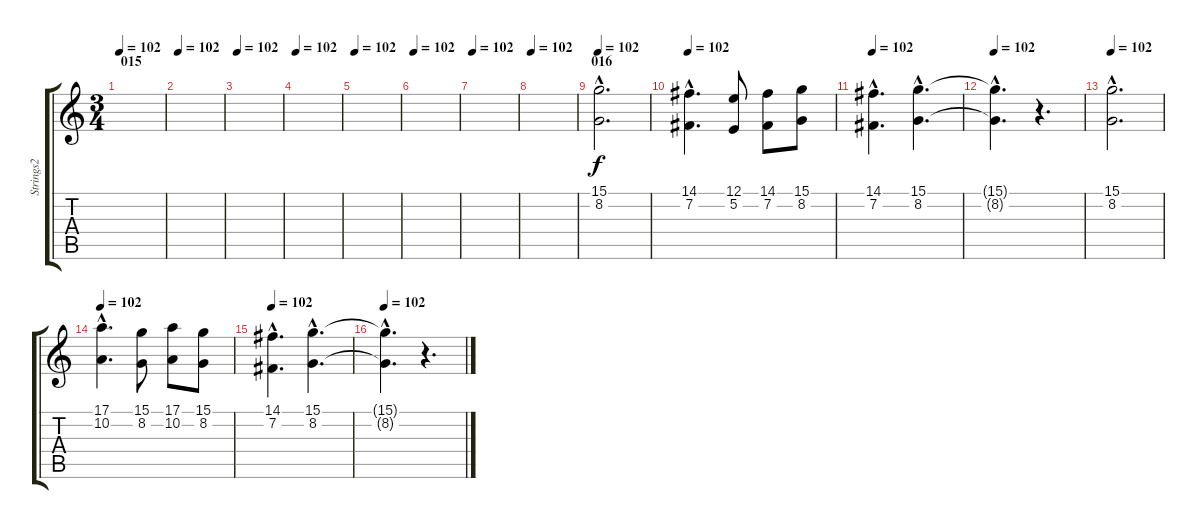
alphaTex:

\track ("Strings2" "Strings2") {instrument stringensemble1}
\staff {score tabs}
\tuning (E4 B3 G3 D3 A2 E2) {hide}
\ts (3 4)
\section ("" "015")
\tempo 102
\clef g2
\ks c
|
\tempo 102
|
\tempo 102
|
\tempo 102
|
\tempo 102
|
\tempo 102
|
\tempo 102
|
\tempo 102
|
\section ("" "016")
\tempo 102
(15.1{hac} 8.2{hac}).2{d} |
\tempo 102
(14.1{hac} 7.2{hac}).4{d} (12.1 5.2).8 (14.1 7.2).8 (15.1 8.2).8 |
\tempo 102
(14.1{hac} 7.2{hac}).4{d} (15.1{hac} 8.2{hac}).4{d} |
\tempo 102
(15.1{hac t} 8.2{hac t}).4{d} r.4{d} |
\tempo 102
(15.1{hac} 8.2{hac}).2{d} |
\tempo 102
(17.1{hac} 10.2{hac}).4{d} (15.1 8.2).8 (17.1 10.2).8 (15.1 8.2).8 |
\tempo 102
(14.1{hac} 7.2{hac}).4{d} (15.1{hac} 8.2{hac}).4{d} |
\tempo 102
(15.1{hac t} 8.2{hac t}).4{d} r.4{d}
